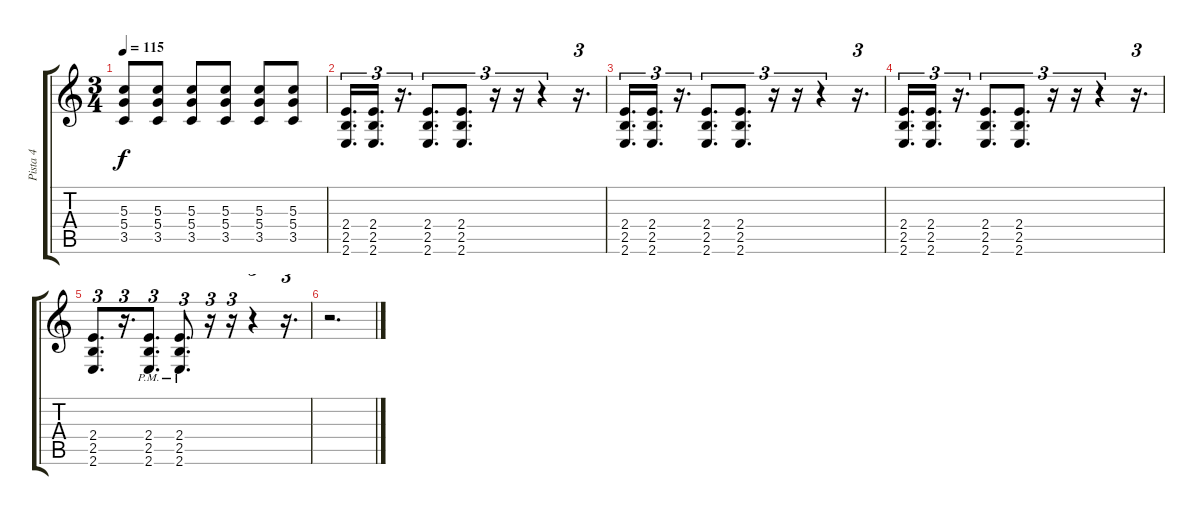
\track ("Pista 4" "Pista 4") {instrument distortionguitar}
\staff {score tabs}
\tuning (E4 B3 G3 D3 A2 D2) {hide}
\ts (3 4)
\tempo 115
\clef g2
\ks c
(5.3 5.4 3.5).8{dy f} (5.3 5.4 3.5).8 (5.3 5.4 3.5).8 (5.3 5.4 3.5).8 (5.3 5.4 3.5).8 (5.3 5.4 3.5).8 |
(2.4 2.5 2.6).16{d tu (3 2)} (2.4 2.5 2.6).16{d tu (3 2)} r.16{d tu (3 2)} (2.4 2.5 2.6).8{d tu (3 2)} (2.4 2.5 2.6).8{d tu (3 2)} r.16{tu (3 2)} r.16{tu (3 2)} r.4{tu (3 2)} r.16{d tu (3 2)} |
(2.4 2.5 2.6).16{d tu (3 2)} (2.4 2.5 2.6).16{d tu (3 2)} r.16{d tu (3 2)} (2.4 2.5 2.6).8{d tu (3 2)} (2.4 2.5 2.6).8{d tu (3 2)} r.16{tu (3 2)} r.16{tu (3 2)} r.4{tu (3 2)} r.16{d tu (3 2)} |
(2.4 2.5 2.6).16{d tu (3 2)} (2.4 2.5 2.6).16{d tu (3 2)} r.16{d tu (3 2)} (2.4 2.5 2.6).8{d tu (3 2)} (2.4 2.5 2.6).8{d tu (3 2)} r.16{tu (3 2)} r.16{tu (3 2)} r.4{tu (3 2)} r.16{d tu (3 2)} |
(2.4 2.5 2.6).8{d tu (3 2)} r.16{d tu (3 2)} (2.4{pm} 2.5{pm} 2.6{pm}).8{d tu (3 2)} (2.4{pm} 2.5{pm} 2.6{pm}).8{d tu (3 2)} r.16{tu (3 2)} r.16{tu (3 2)} r.4{tu (3 2)} r.16{d tu (3 2)} |
r.2{d}
